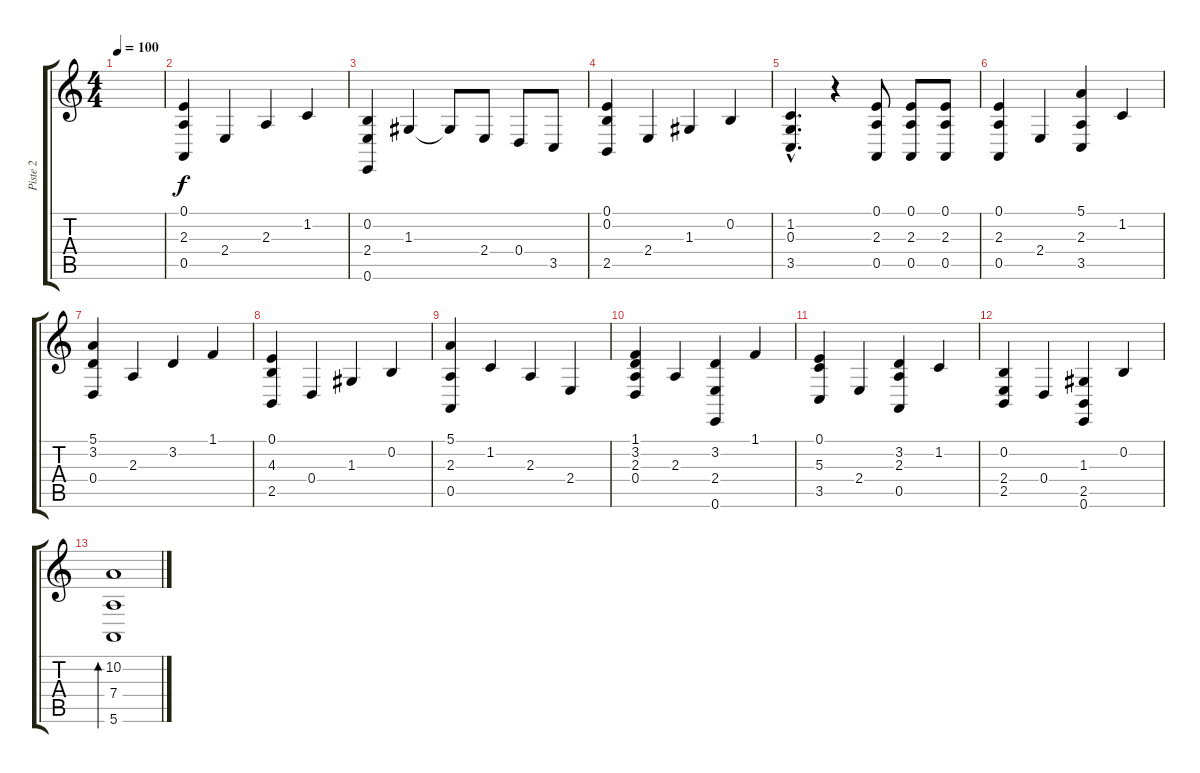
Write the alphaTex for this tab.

\track ("Piste 2" "Piste 2") {instrument electricgrandpiano}
\staff {score tabs}
\tuning (E4 B3 G3 D3 A2 E2) {hide}
\ts (4 4)
\tempo 100
\clef g2
\ks c
|
(0.1 2.3 0.5).4 2.4.4 2.3.4 1.2.4 |
(0.2 2.4 0.6).4 1.3.4 1.3{t}.8 2.4.8 0.4.8 3.5.8 |
(0.1 0.2 2.5).4 2.4.4 1.3.4 0.2.4 |
(1.2{hac} 0.3{hac} 3.5{hac}).4{d} r.4 (0.1 2.3 0.5).8 (0.1 2.3 0.5).8 (0.1 2.3 0.5).8 |
(0.1 2.3 0.5).4 2.4.4 (5.1 2.3 3.5).4 1.2.4 |
(5.1 3.2 0.4).4 2.3.4 3.2.4 1.1.4 |
(0.1 4.3 2.5).4 0.4.4 1.3.4 0.2.4 |
(5.1 2.3 0.5).4 1.2.4 2.3.4 2.4.4 |
(1.1 3.2 2.3 0.4).4 2.3.4 (3.2 2.4 0.6).4 1.1.4 |
(0.1 5.3 3.5).4 2.4.4 (3.2 2.3 0.5).4 1.2.4 |
(0.2 2.4 2.5).4 0.4.4 (1.3 2.5 0.6).4 0.2.4 |
(10.2 7.4 5.6).1{bd 480}
